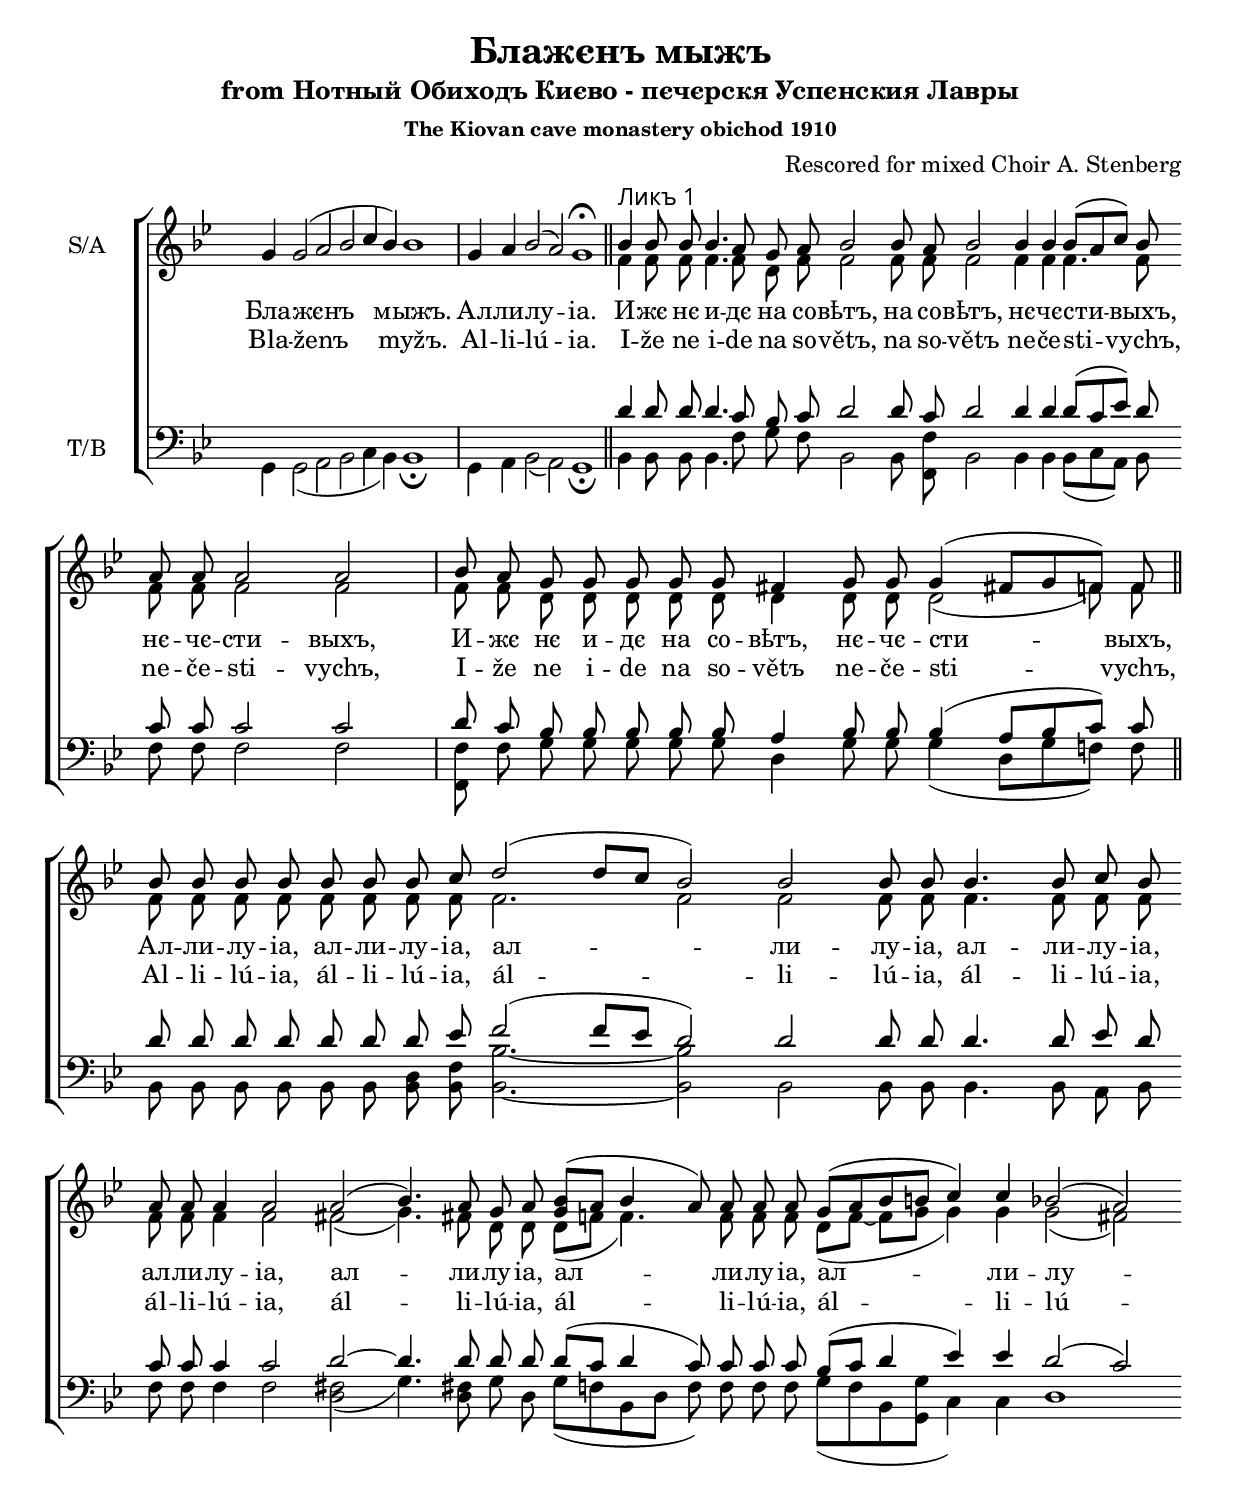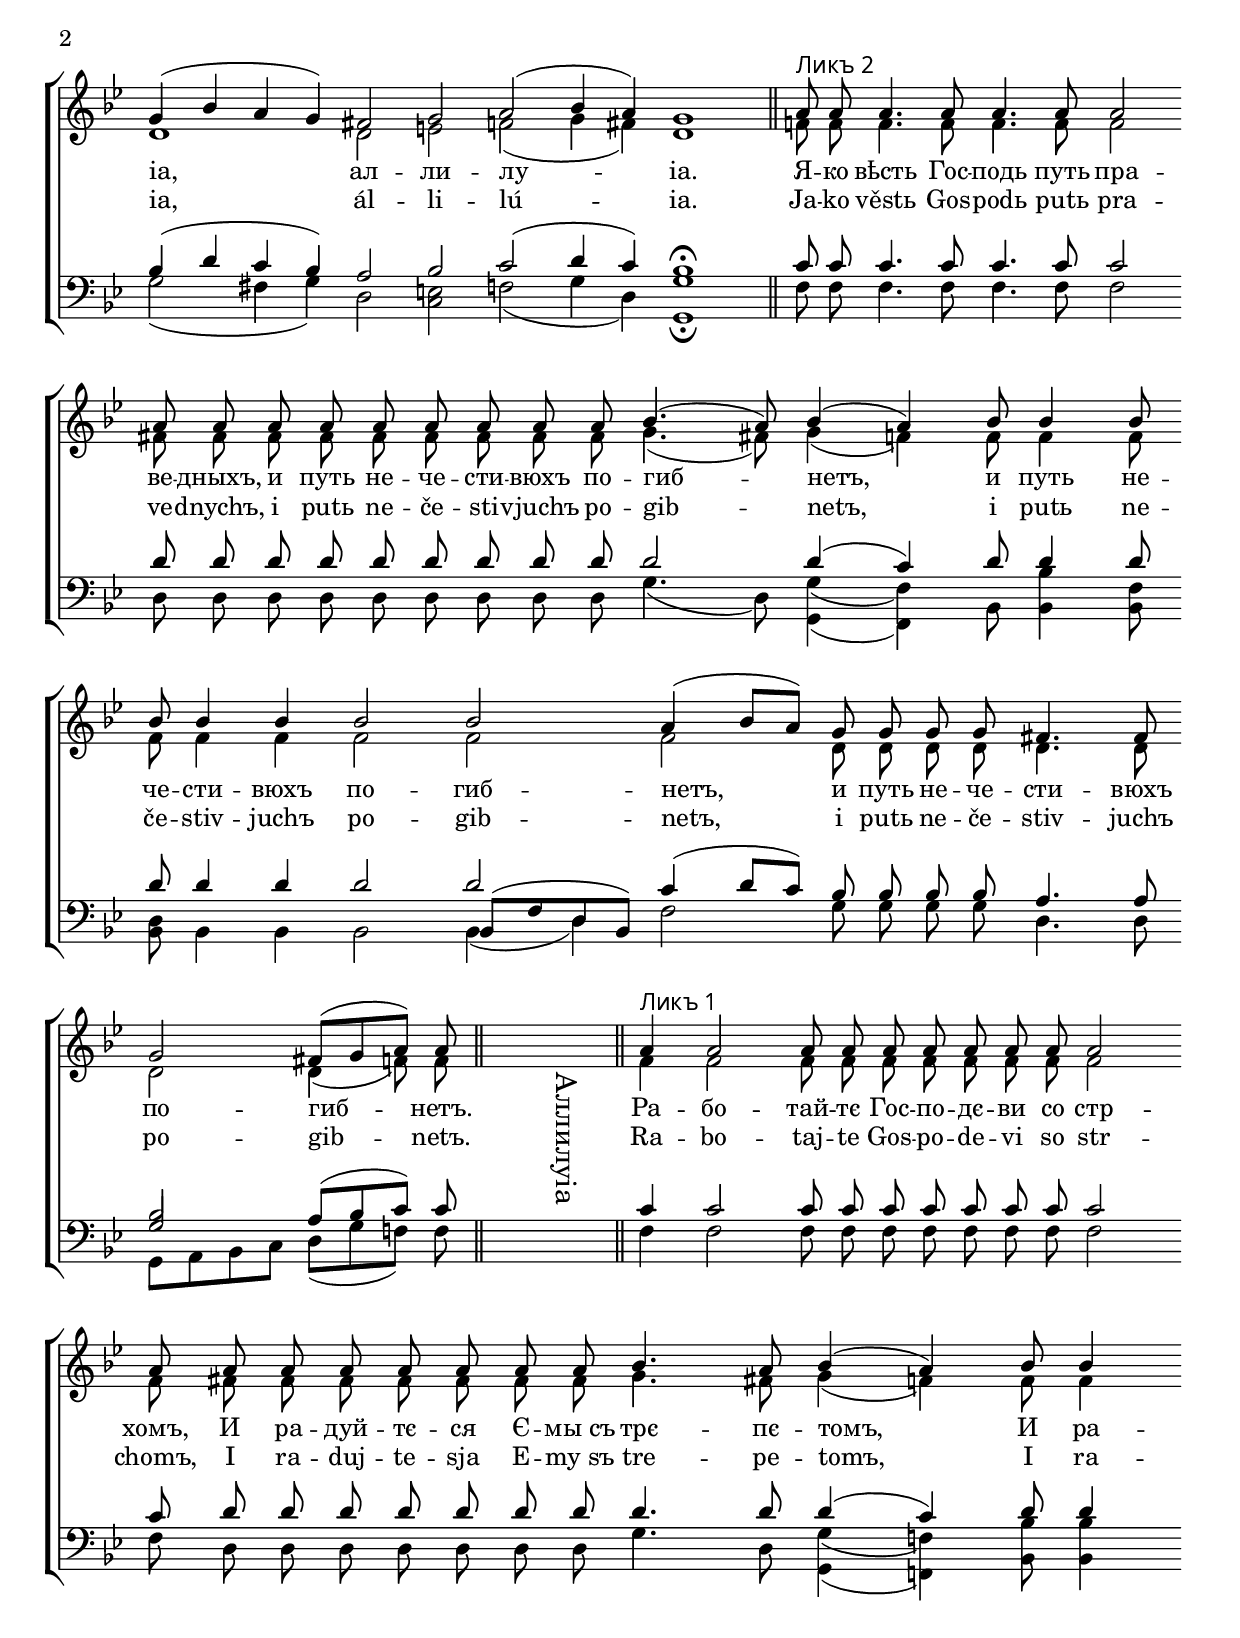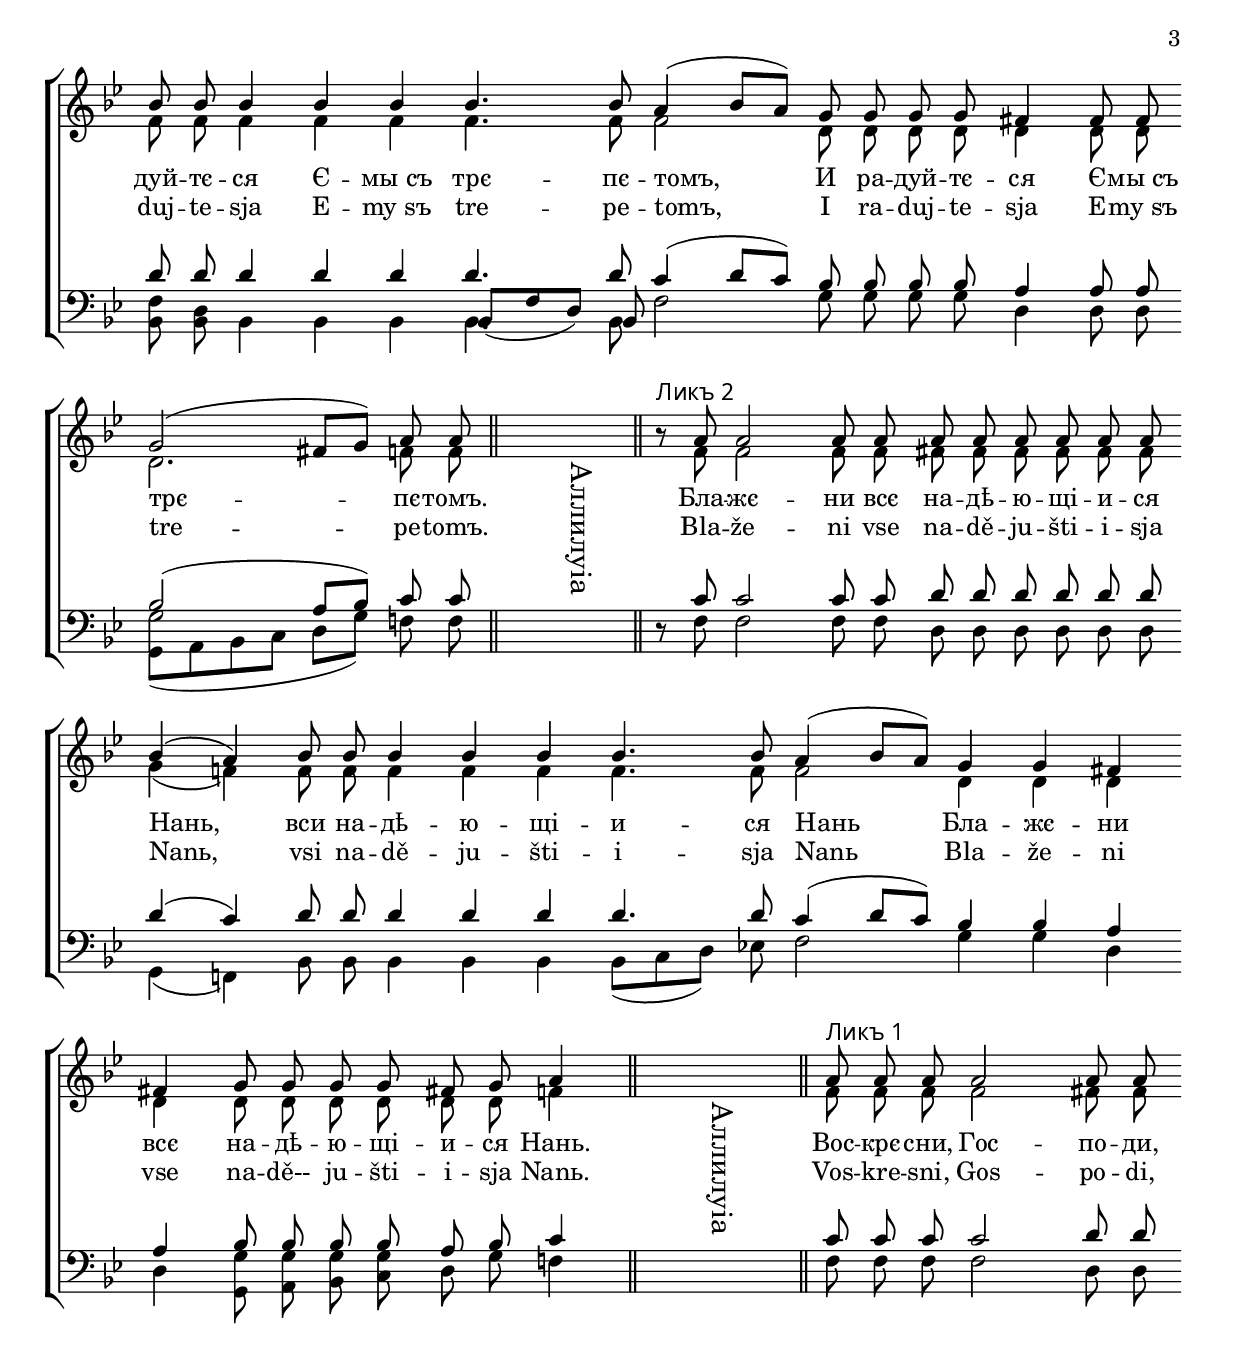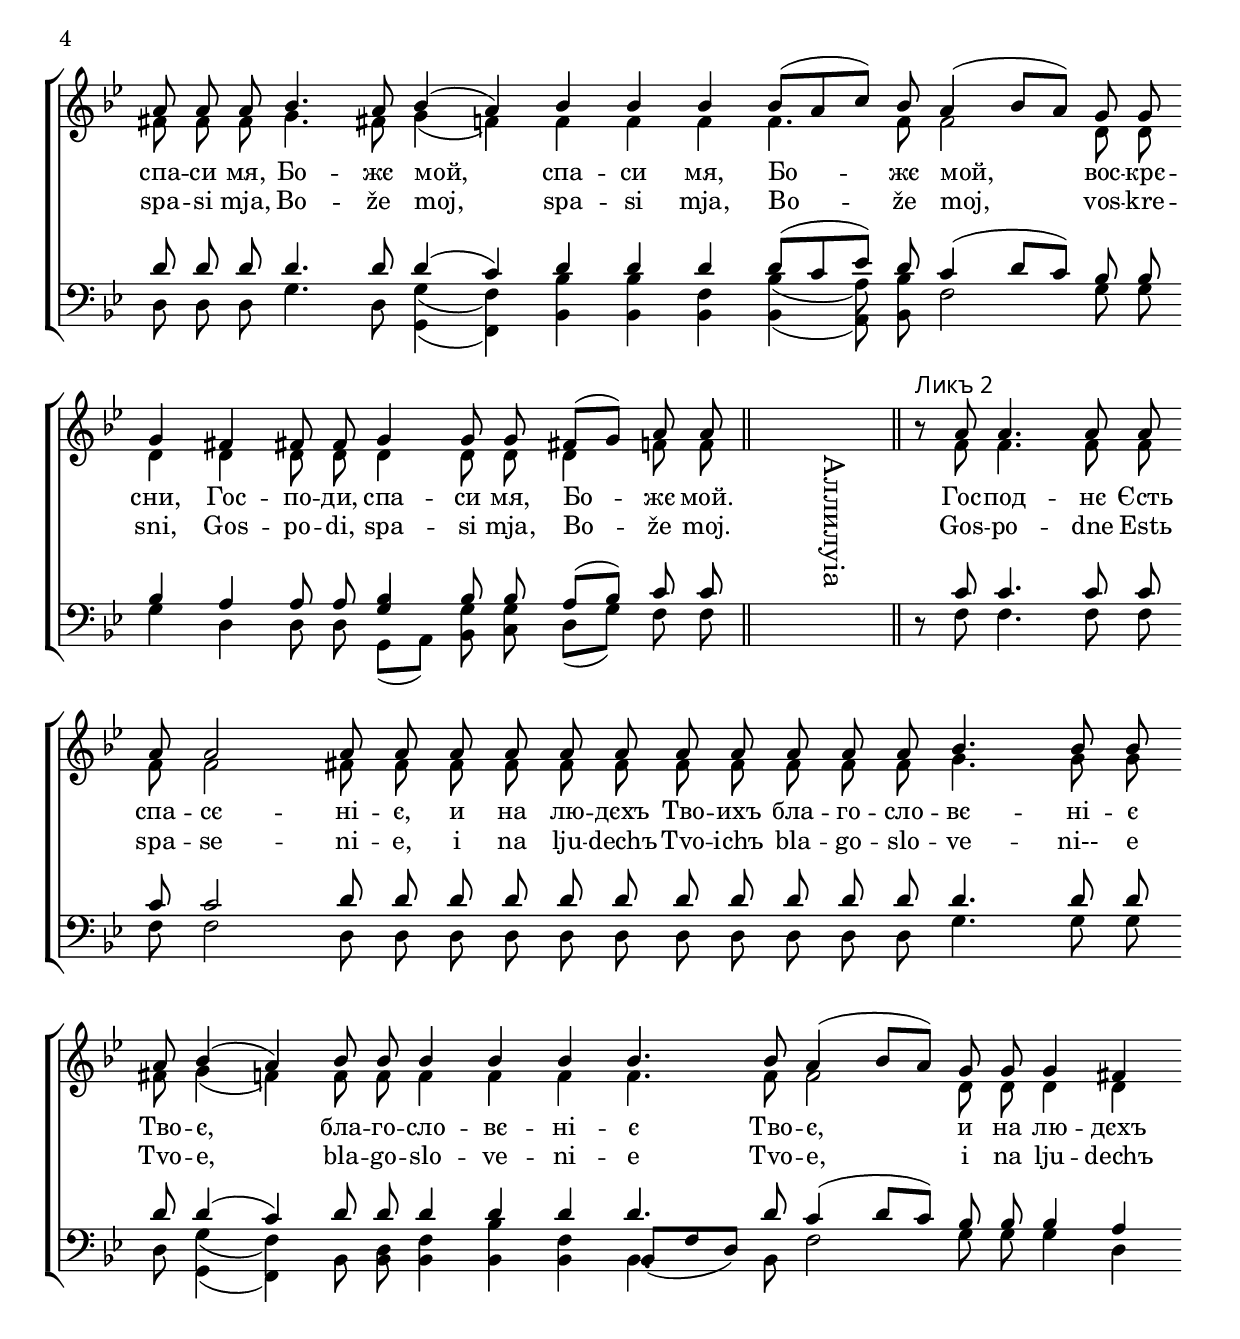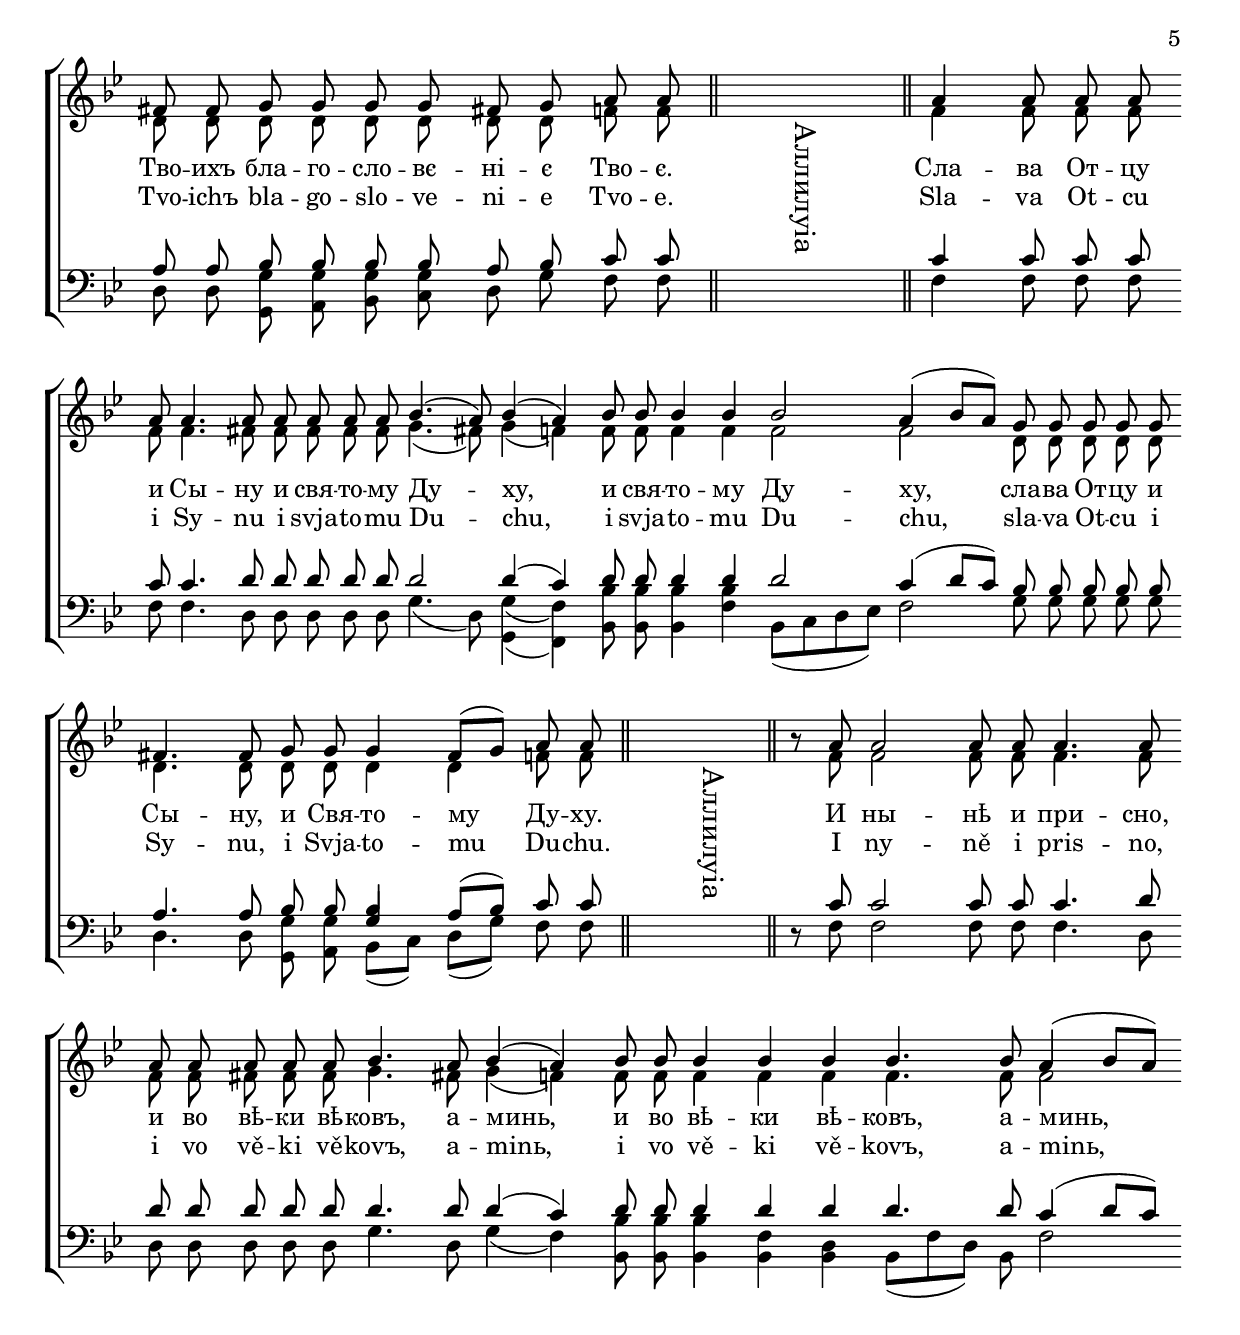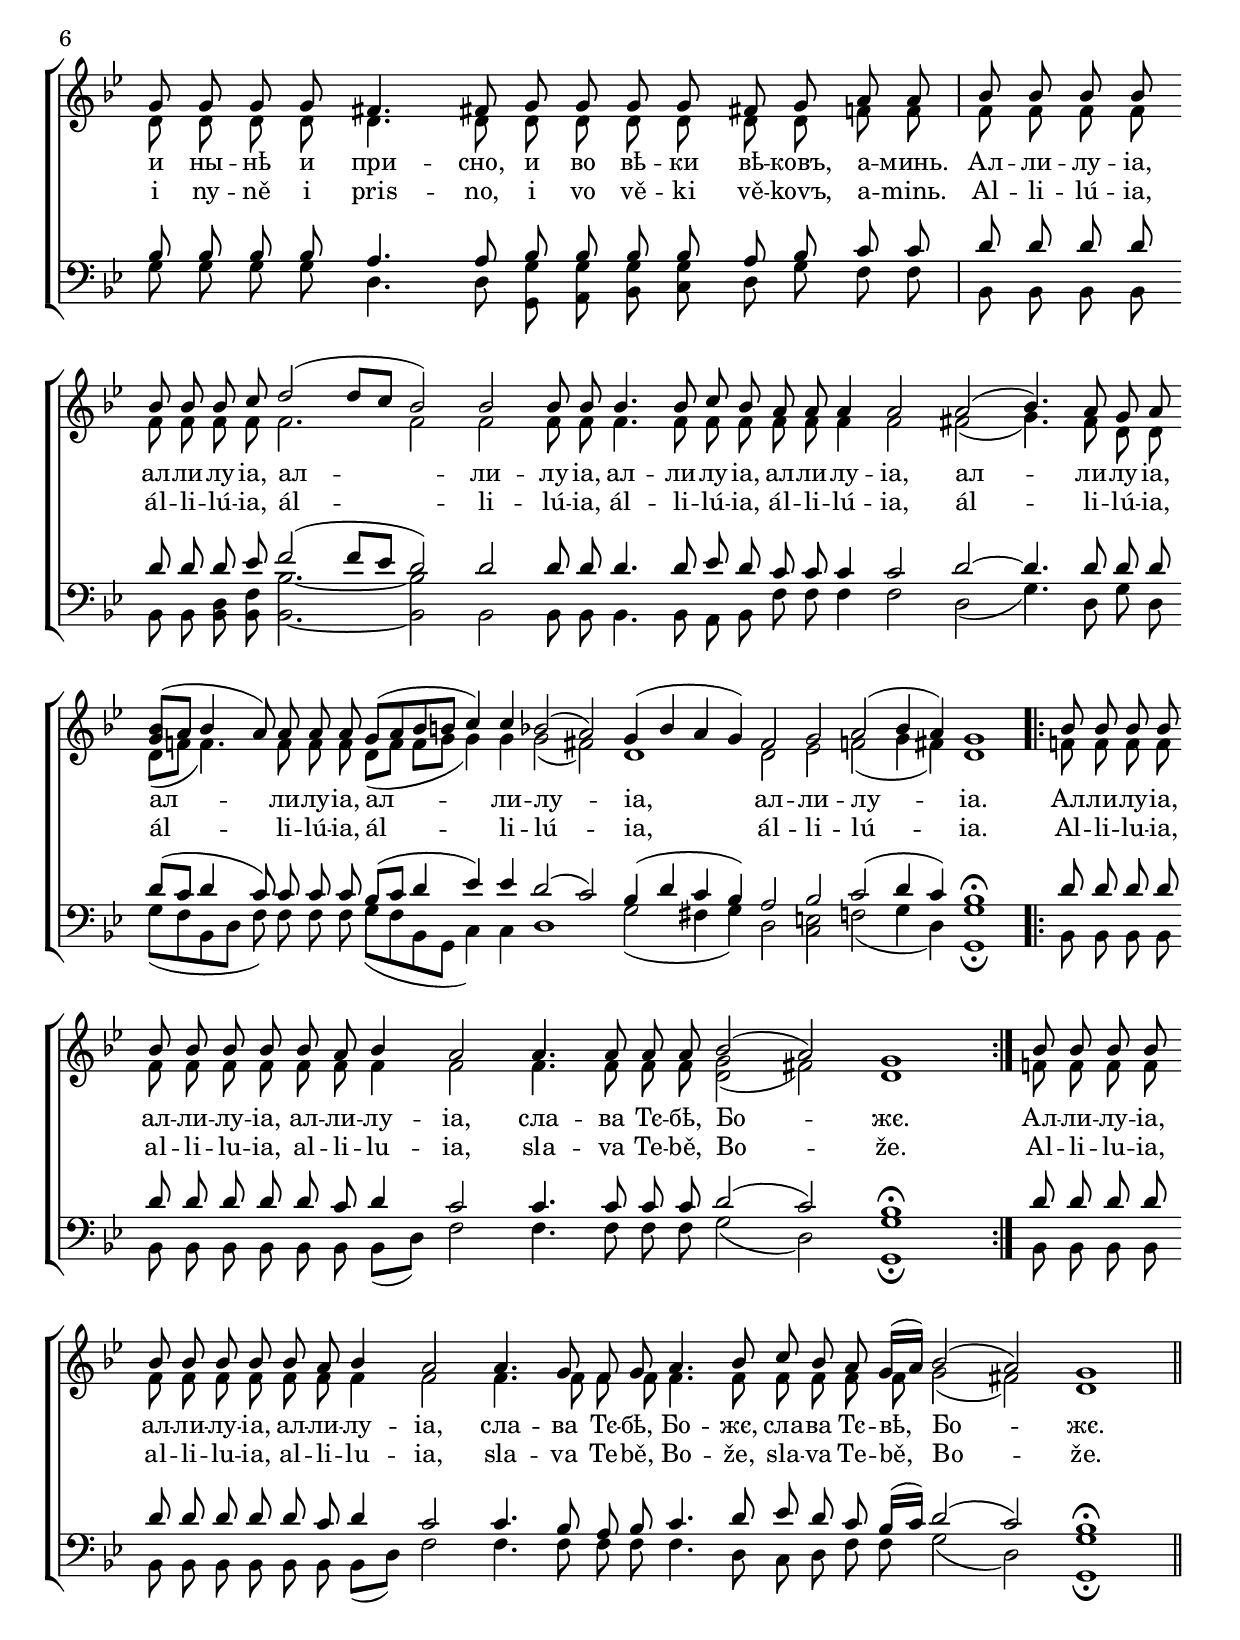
%%created monday 11.2 2008 kl. 8.20
\version "2.18.0"

\header {
  title = \markup { 
                    "Блажєнъ мыжъ"}
  subtitle = \markup {
                      "from Нотный Обиходъ Києво - пєчєрскя Успєнския Лавры" }
  subsubtitle = "The Kiovan cave monastery obichod 1910"
  arranger = "Rescored for mixed Choir A. Stenberg"
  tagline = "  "
}

verse= \lyricmode {
%  \override Score.LyricText.font-name = "ChurchSlavonicTranscript"
  Бла -- жєнъ мыжъ. Ал -- ли -- лy -- iа.
  И -- жє нє и -- дє на cо -- вѣтъ, на со -- вѣтъ, нє -- чє -- сти -- выхъ,
  нє -- чє -- сти -- выхъ,
  И -- жє нє и -- дє  на со -- вѣтъ, нє -- чє -- сти -- выхъ,

  Ал -- ли -- лy -- iа, aл -- ли -- лy -- iа, aл -- ли -- лy -- iа, aл -- ли -- лy -- iа,
  aл -- ли -- лy -- iа, aл -- ли -- лy -- iа, aл -- ли -- лy -- iа, aл -- ли -- лy
  -- iа, aл -- ли -- лy -- iа.

  Я -- ко вѣсть Гос -- подь путь пра -- ве -- дныхъ,
  и путь не -- че -- сти -- вюхъ по -- гиб -- нетъ,
  и путь не -- че -- сти -- вюхъ по -- гиб -- нетъ,
  и путь не -- че -- сти -- вюхъ по -- гиб -- нетъ.

  Ра -- бо -- тай -- тє Гос -- по -- дє -- ви со стр -- хомъ,
  И ра -- дуй -- тє -- ся Є -- мы_съ трє -- пє -- томъ,
  И ра -- дуй -- тє -- ся Є -- мы_съ трє -- пє -- томъ,
  И ра -- дуй -- тє -- ся Є -- мы_съ трє -- пє -- томъ.

  Бла -- жє -- ни всє на -- дѣ -- ю -- щi -- и -- ся Нань,
  вси на -- дѣ -- ю -- щi -- и -- ся Нань
  Бла -- жє -- ни всє на -- дѣ -- ю -- щi -- и -- ся Нань.

  Вос -- крє -- сни, Гос -- по -- ди, спа -- си мя, Бо -- жє мой,
  спа -- си мя, Бо -- жє мой,
  вос -- крє -- сни, Гос -- по -- ди, спа -- си мя, Бо -- жє мой.

  Гос -- под -- нє Єсть
  спа -- сє -- нi -- є, и на лю -- дєхъ Тво -- ихъ
  бла -- го -- сло -- вє -- нi -- є
  Тво -- є, бла -- го -- сло -- вє -- нi -- є Тво -- є,
  и на лю -- дєхъ
  Тво -- ихъ бла -- го -- сло -- вє -- нi -- є Тво -- є.

  Сла -- ва От -- цу
  и Сы -- ну и свя -- то -- му Ду -- ху, и свя -- то -- му Ду -- ху,
  сла -- ва От -- цу и Сы -- ну, и Свя -- то -- му Ду -- ху.

  И ны -- нѣ и при -- сно, и во
  вѣ -- ки вѣ -- ковъ, а -- минь, и во вѣ -- ки вѣ -- ковъ, а -- минь,
  и ны -- нѣ и при -- сно, и во вѣ -- ки вѣ -- ковъ, а -- минь.

  Ал -- ли -- лy -- iа, aл -- ли -- лy -- iа, aл -- ли -- лy -- iа, aл -- ли -- лy -- iа,
  aл -- ли -- лy -- iа, aл -- ли -- лy -- iа, aл -- ли -- лy -- iа, aл -- ли -- лy
  -- iа, aл -- ли -- лy -- iа.

  Ал -- ли -- лу -- iа,
  ал -- ли -- лу -- iа, ал -- ли -- лу -- iа, сла -- ва Тє -- бѣ, Бо -- жє.

  Ал -- ли -- лу -- iа,
  ал -- ли -- лу -- iа, ал -- ли -- лу -- iа, сла -- ва Тє -- бѣ, Бо -- жє,
  сла -- ва Тє -- вѣ, Бо -- жє.
}

verseMidi= \lyricmode {
%  \override Score.LyricText.font-name = "ChurchSlavonicTranscript"
  Бла -- жєнъ мыжъ. Ал -- ли -- лy -- iа.
  И -- жє нє и -- дє на cо -- вѣтъ, на со -- вѣтъ, нє -- чє -- сти -- выхъ,
  нє -- чє -- сти -- выхъ,
  И -- жє нє и -- дє  на со -- вѣтъ, нє -- чє -- сти -- выхъ,

  Ал -- ли -- лy -- iа, aл -- ли -- лy -- iа, aл -- ли -- лy -- iа, aл -- ли -- лy -- iа,
  aл -- ли -- лy -- iа, aл -- ли -- лy -- iа, aл -- ли -- лy -- iа, aл -- ли -- лy
  -- iа, aл -- ли -- лy -- iа.

  Я -- ко вѣсть Гос -- подь путь пра -- ве -- дныхъ,
  и путь не -- че -- сти -- вюхъ по -- гиб -- нетъ,
  и путь не -- че -- сти -- вюхъ по -- гиб -- нетъ,
  и путь не -- че -- сти -- вюхъ по -- гиб -- нетъ.

  Ал -- ли -- лy -- iа, aл -- ли -- лy -- iа, aл -- ли -- лy -- iа, aл -- ли -- лy -- iа,
  aл -- ли -- лy -- iа, aл -- ли -- лy -- iа, aл -- ли -- лy -- iа, aл -- ли -- лy
  -- iа, aл -- ли -- лy -- iа.
  
  Ра -- бо -- тай -- тє Гос -- по -- дє -- ви со стр -- хомъ,
  И ра -- дуй -- тє -- ся Є -- мы_съ трє -- пє -- томъ,
  И ра -- дуй -- тє -- ся Є -- мы_съ трє -- пє -- томъ,
  И ра -- дуй -- тє -- ся Є -- мы_съ трє -- пє -- томъ.

  Ал -- ли -- лy -- iа, aл -- ли -- лy -- iа, aл -- ли -- лy -- iа, aл -- ли -- лy -- iа,
  aл -- ли -- лy -- iа, aл -- ли -- лy -- iа, aл -- ли -- лy -- iа, aл -- ли -- лy
  -- iа, aл -- ли -- лy -- iа.
  
  Бла -- жє -- ни всє на -- дѣ -- ю -- щi -- и -- ся Нань,
  вси на -- дѣ -- ю -- щi -- и -- ся Нань
  Бла -- жє -- ни всє на -- дѣ -- ю -- щi -- и -- ся Нань.

  Ал -- ли -- лy -- iа, aл -- ли -- лy -- iа, aл -- ли -- лy -- iа, aл -- ли -- лy -- iа,
  aл -- ли -- лy -- iа, aл -- ли -- лy -- iа, aл -- ли -- лy -- iа, aл -- ли -- лy
  -- iа, aл -- ли -- лy -- iа.
  
  Вос -- крє -- сни, Гос -- по -- ди, спа -- си мя, Бо -- жє мой,
  спа -- си мя, Бо -- жє мой,
  вос -- крє -- сни, Гос -- по -- ди, спа -- си мя, Бо -- жє мой.

  Ал -- ли -- лy -- iа, aл -- ли -- лy -- iа, aл -- ли -- лy -- iа, aл -- ли -- лy -- iа,
  aл -- ли -- лy -- iа, aл -- ли -- лy -- iа, aл -- ли -- лy -- iа, aл -- ли -- лy
  -- iа, aл -- ли -- лy -- iа.
  
  Гос -- под -- нє Єсть
  спа -- сє -- нi -- є, и на лю -- дєхъ Тво -- ихъ
  бла -- го -- сло -- вє -- нi -- є
  Тво -- є, бла -- го -- сло -- вє -- нi -- є Тво -- є,
  и на лю -- дєхъ
  Тво -- ихъ бла -- го -- сло -- вє -- нi -- є Тво -- є.

  Сла -- ва От -- цу
  и Сы -- ну и свя -- то -- му Ду -- ху, и свя -- то -- му Ду -- ху,
  сла -- ва От -- цу и Сы -- ну, и Свя -- то -- му Ду -- ху.

  И ны -- нѣ и при -- сно, и во
  вѣ -- ки вѣ -- ковъ, а -- минь, и во вѣ -- ки вѣ -- ковъ, а -- минь,
  и ны -- нѣ и при -- сно, и во вѣ -- ки вѣ -- ковъ, а -- минь.

  Ал -- ли -- лy -- iа, aл -- ли -- лy -- iа, aл -- ли -- лy -- iа, aл -- ли -- лy -- iа,
  aл -- ли -- лy -- iа, aл -- ли -- лy -- iа, aл -- ли -- лy -- iа, aл -- ли -- лy
  -- iа, aл -- ли -- лy -- iа.

  Ал -- ли -- лу -- iа,
  ал -- ли -- лу -- iа, ал -- ли -- лу -- iа, сла -- ва Тє -- бѣ, Бо -- жє.

  Ал -- ли -- лу -- iа,
  ал -- ли -- лу -- iа, ал -- ли -- лу -- iа, сла -- ва Тє -- бѣ, Бо -- жє.

  Ал -- ли -- лу -- iа,
  ал -- ли -- лу -- iа, ал -- ли -- лу -- iа, сла -- ва Тє -- бѣ, Бо -- жє,
  сла -- ва Тє -- вѣ, Бо -- жє.
}


verseTrL = \lyricmode {
  Bla -- ženъ myžъ. Al -- li -- lú -- іa.
  I -- že ne i -- de na so -- větъ, na so -- větъ ne -- če -- sti -- vychъ,
  ne -- če -- sti -- vychъ,
  I -- že ne i -- de na so -- větъ ne -- če -- sti -- vychъ,

  Al -- li -- lú -- іa, ál -- li -- lú -- іa, ál -- li -- lú -- іa, ál -- li -- lú -- іa,
  ál -- li -- lú -- іa, ál -- li -- lú -- іa, ál -- li -- lú -- іa, ál -- li -- lú -- іa, ál -- li -- lú -- іa.

  Ja -- ko věstь Gos -- podь putь pra -- ve -- dnychъ,
  i putь ne -- če -- sti -- vjuchъ po -- gib -- netъ,
  i putь ne -- če -- stiv -- juchъ po -- gib -- netъ,
  i putь ne -- če -- stiv -- juchъ po -- gib -- netъ.

  Ra -- bo -- taj -- te Gos -- po -- de -- vi so str -- chomъ,
  I ra -- duj -- te -- sja E -- "my sъ" tre -- pe -- tomъ,
  I ra -- duj -- te -- sja E -- "my sъ" tre -- pe -- tomъ,
  I ra -- duj -- te -- sja E -- "my sъ" tre -- pe -- tomъ.

  Bla -- že -- ni vse na -- dě -- ju -- štі -- i -- sja Nanь,
  vsi na -- dě -- ju -- štі -- i -- sja Nanь
  Bla -- že -- ni vse na -- dě-- ju -- štі -- i -- sja Nanь.

  Vos -- kre -- sni, Gos -- po -- di, spa -- si mja,
  Bo -- že moj,
  spa -- si mja, Bo -- že moj,
  vos -- kre -- sni, Gos -- po -- di, spa -- si mja,
  Bo -- že moj.

  Gos -- po -- dne Estь
  spa -- se -- nі -- e, i na lju -- dechъ Tvo -- ichъ
  bla -- go -- slo -- ve -- nі-- e
  Tvo -- e, bla -- go -- slo -- ve -- nі -- e Tvo -- e,
  i na lju -- dechъ
  Tvo -- ichъ bla -- go -- slo -- ve -- nі -- e Tvo -- e.

  Sla -- va Ot -- cu
  i Sy -- nu i svja -- to -- mu Du -- chu, i svja -- to -- mu Du -- chu,
  sla -- va Ot -- cu i Sy -- nu, i Svja -- to -- mu Du -- chu.

  I ny -- ně i pris -- no, i vo
  vě -- ki vě -- kovъ, a -- minь, i vo vě -- ki vě -- kovъ, a -- minь,
  i ny -- ně i pris -- no, i vo vě -- ki vě -- kovъ, a -- minь.

  Al -- li -- lú -- іa, ál -- li -- lú -- іa, ál -- li -- lú -- іa, ál -- li -- lú -- іa,
  ál -- li -- lú -- іa, ál -- li -- lú -- іa, ál -- li -- lú -- іa, ál -- li -- lú -- іa, ál -- li -- lú -- іa.

  Al -- li -- lu -- іa,
  al -- li -- lu -- іa, al -- li -- lu -- іa, sla -- va Te -- bě, Bo -- že.

  Al -- li -- lu -- іa,
  al -- li -- lu -- іa, al -- li -- lu -- іa, sla -- va Te -- bě, Bo -- že,
  sla -- va Te -- bě, Bo -- že.
}
verseTrLmidi = \lyricmode {
  Bla -- ženъ myžъ. Al -- li -- lú -- іa.
  I -- že ne i -- de na [s]o -- větъ, na so -- větъ ne -- če -- sti -- vychъ,
  ne -- če -- sti -- vychъ,
  I -- že ne i -- de na so -- větъ ne -- če -- sti -- vychъ,

  Al -- li -- lú -- іa, ál -- li -- lú -- іa, ál -- li -- lú -- іa, ál -- li -- lú -- іa,
  ál -- li -- lú -- іa, ál -- li -- lú -- іa, ál -- li -- lú -- іa, ál -- li -- lú -- іa, ál -- li -- lú -- іa.

  Ja -- ko věstь Gos -- podь putь pra -- ve -- dnychъ,
  i putь ne -- če -- sti -- vjuchъ po -- gib -- netъ,
  i putь ne -- če -- stiv -- juchъ po -- gib -- netъ,
  i putь ne -- če -- stiv -- juchъ po -- gib -- netъ.

  Al -- li -- lú -- іa, ál -- li -- lú -- іa, ál -- li -- lú -- іa, ál -- li -- lú -- іa,
  ál -- li -- lú -- іa, ál -- li -- lú -- іa, ál -- li -- lú -- іa, ál -- li -- lú -- іa, ál -- li -- lú -- іa.

  Ra -- bo -- taj -- te Gos -- po -- de -- vi so str -- chomъ,
  I ra -- duj -- te -- sja E -- "my sъ" tre -- pe -- tomъ,
  I ra -- duj -- te -- sja E -- "my sъ" tre -- pe -- tomъ,
  I ra -- duj -- te -- sja E -- "my sъ" tre -- pe -- tomъ.

  Al -- li -- lú -- іa, ál -- li -- lú -- іa, ál -- li -- lú -- іa, ál -- li -- lú -- іa,
  ál -- li -- lú -- іa, ál -- li -- lú -- іa, ál -- li -- lú -- іa, ál -- li -- lú -- іa, ál -- li -- lú -- іa.

  Bla -- že -- ni vse na -- dě -- ju -- štі -- i -- sja Nanь,
  vsi na -- dě -- ju -- štі -- i -- sja Nanь
  Bla -- že -- ni vse na -- dě-- ju -- štі -- i -- sja Nanь.

  Al -- li -- lú -- іa, ál -- li -- lú -- іa, ál -- li -- lú -- іa, ál -- li -- lú -- іa,
  ál -- li -- lú -- іa, ál -- li -- lú -- іa, ál -- li -- lú -- іa, ál -- li -- lú -- іa, ál -- li -- lú -- іa.

  Vos -- kre -- sni, Gos -- po -- di, spa -- si mja,
  Bo -- že moj,
  spa -- si mja, Bo -- že moj,
  vos -- kre -- sni, Gos -- po -- di, spa -- si mja,
  Bo -- že moj.

  Al -- li -- lú -- іa, ál -- li -- lú -- іa, ál -- li -- lú -- іa, ál -- li -- lú -- іa,
  ál -- li -- lú -- іa, ál -- li -- lú -- іa, ál -- li -- lú -- іa, ál -- li -- lú -- іa, ál -- li -- lú -- іa.

  Gos -- po -- dne Estь
  spa -- se -- nі -- e, i na lju -- dechъ Tvo -- ichъ
  bla -- go -- slo -- ve -- nі-- e
  Tvo -- e, bla -- go -- slo -- ve -- nі -- e Tvo -- e,
  i na lju -- dechъ
  Tvo -- ichъ bla -- go -- slo -- ve -- nі -- e Tvo -- e.

  Al -- li -- lú -- іa, ál -- li -- lú -- іa, ál -- li -- lú -- іa, ál -- li -- lú -- іa,
  ál -- li -- lú -- іa, ál -- li -- lú -- іa, ál -- li -- lú -- іa, ál -- li -- lú -- іa, ál -- li -- lú -- іa.

  Sla -- va Ot -- cu
  i Sy -- nu i svja -- to -- mu Du -- chu, i svja -- to -- mu Du -- chu,
  sla -- va Ot -- cu i Sy -- nu, i Svja -- to -- mu Du -- chu.

  Al -- li -- lú -- іa, ál -- li -- lú -- іa, ál -- li -- lú -- іa, ál -- li -- lú -- іa,
  ál -- li -- lú -- іa, ál -- li -- lú -- іa, ál -- li -- lú -- іa, ál -- li -- lú -- іa, ál -- li -- lú -- іa.

  I ny -- ně i pris -- no, i vo
  vě -- ki vě -- kovъ, a -- minь, i vo vě -- ki vě -- kovъ, a -- minь,
  i ny -- ně i pris -- no, i vo vě -- ki vě -- kovъ, a -- minь.

  Al -- li -- lú -- іa, ál -- li -- lú -- іa, ál -- li -- lú -- іa, ál -- li -- lú -- іa,
  ál -- li -- lú -- іa, ál -- li -- lú -- іa, ál -- li -- lú -- іa, ál -- li -- lú -- іa, ál -- li -- lú -- іa.

  Al -- li -- lu -- іa,
  al -- li -- lu -- іa, al -- li -- lu -- іa, sla -- va Te -- bě, Bo -- že.

  Al -- li -- lu -- іa,
  al -- li -- lu -- іa, al -- li -- lu -- іa, sla -- va Te -- bě, Bo -- že.

  Al -- li -- lu -- іa,
  al -- li -- lu -- іa, al -- li -- lu -- іa, sla -- va Te -- bě, Bo -- že,
  sla -- va Te -- bě, Bo -- že.
}
blachen_myz_soprano = {
  s4 s1*3
  s2 s1*2
  %	g4 g2( a bes c4 bes) bes1  \bar "|"
  %	g4 a bes2( a) g1-\fermata \bar "||"

  d4%^\markup {\override #'(font-name . "ChurchSlavonicTranscript") "Ликъ 1"}
  d8 d d4. c8 bes c d2 d8 c d2 d4 d d8[( c es]) d \break \bar ""
  c8 c c2 c \bar "|"
  d8 c bes bes bes bes bes a4 bes8 bes bes4( a8[ bes c]) c \break \bar "||"
}
alliluia_soprano = {
  d8 d d d d d d es f2( f8[ es] d2) d d8 d d4. d8 es d \break \bar ""
  c8 c c4 c2 d2~ d4. d8 d d d[( c] d4 c8) c c c bes[( c] d4 es4) es d2( c) \break \bar ""
  bes4( d c bes) a2 bes c( d4 c) bes1-\fermata \noBreak \bar "||"
}
jako_vest_soprano = {
  c8%^\markup {\override #'(font-name . "ChurchSlavonicTranscript") "Ликъ 2"}
  c c4. c8 c4. c8 c2 \break \bar ""
  d8 d d d d d d d d d2 d4( c) d8 d4 d8 \break \bar ""
  d8 d4 d d2 d c4( d8[ c]) bes bes bes bes a4. a8 \break \bar ""
  bes2 a8[( bes c]) c \bar "||"
}
Alliluia_rest = {
  s1 \bar "||"
}
rabotaite_gospode_soprano = {
  c4%^\markup {\override #'(font-name . "ChurchSlavonicTranscript") "Ликъ 1"}
  c2 c8 c c c c c c c2 \break \bar ""
  c8 d d d d d d d d4. d8 d4( c) d8 d4 \break \bar ""
  d8 d d4 d d d4. d8 c4( d8[ c]) bes8 bes bes bes a4 a8 a \break \bar ""
  bes2( a8[ bes]) c c \bar "||"
}
blachen_vse_soprano = {
  s8
  %b8\rest%^\markup {\override #'(font-name . "ChurchSlavonicTranscript") "Ликъ 2"}
  c8 c2 c8 c d d d d d d \break \bar ""
  d4( c) d8 d d4 d d d4. d8 c4( d8[ c]) bes4 bes a \break \bar ""
  a bes8 bes bes bes a bes c4
  \bar "||"
}
voskresni_gospodi_soprano = {
  c8  c c c2 d8 d \break \bar ""
  d8 d d d4. d8 d4( c) d d d d8[( c es]) d c4( d8[ c]) bes bes \break \bar ""
  bes4 a a8 a bes4 bes8 bes a[( bes]) c c \bar "||"
}
gospodne_est_soprano = {
  s8
  %b8\rest^\markup {\override #'(font-name . "ChurchSlavonicTranscript") "Ликъ 2"}
  c8 c4. c8 c \break \bar ""
  c8 c2 d8 d d d d d d d d d d d4. d8 d \break \bar ""
  d8 d4( c) d8 d d4 d d d4. d8 c4( d8[ c]) bes bes bes4 a \break \bar ""
  a8 a bes bes bes bes a bes c c \bar "||"
}
slava_otsu_soprano = {
  c4 c8 c c \break \bar ""
  c8 c4. d8 d d d d d2 d4( c) d8 d d4 d d2 c4( d8[ c]) 
  bes8 bes bes bes  bes \break \bar "" a4. a8 bes8 bes bes4 a8[( bes])c c \bar "||"
}
i_ninje_soprano = {
  s8 c8 c2 c8 c c4. d8 \break \bar "" d d 
  d8 d d d4. d8 d4( c) d8 d d4 d d d4. d8 c4( d8[ c]) \break \bar ""
  bes8 bes bes bes a4. a8 bes8 bes bes bes a bes c c \bar "|"

  d8 d d d \break \bar ""
  d d d es f2( f8[ es] d2) d d8 d d4. d8 es d c8 c c4 c2 d2~ d4. d8 d d \break \bar""
  d[( c] d4 c8) c c c bes[( c] d4 es4) es d2( c) bes4( d c bes) a2 bes
  c( d4 c) bes1-\fermata \noBreak 

  \repeat volta2 {
    d8 d d d \break \bar ""
    d d d d d c d4 c2 c4. c8 c c d2( c) bes1-\fermata
  }

  d8 d d d \break \bar ""
  d8 d d d d c d4 c2 c4. bes8 a bes c4. d8 es d c bes16[( c])
  d2( c) bes1-\fermata \bar "||"
}
soprano = {
  \cadenzaOn
  \autoBeamOff
  \blachen_myz_soprano
  \alliluia_soprano
  \jako_vest_soprano
  \Alliluia_rest
  \rabotaite_gospode_soprano
  \Alliluia_rest
  \blachen_vse_soprano
  \Alliluia_rest
  \voskresni_gospodi_soprano
  \Alliluia_rest
  \gospodne_est_soprano
  \Alliluia_rest
  \slava_otsu_soprano
  \Alliluia_rest
  \i_ninje_soprano
}
blachen_myz_alto = {
  s4 s1*3
  s2 s1*2

  f4 f8 f f4. f8 d f f2 f8 f f2 f4 f f4. f8
  f8 f f2 f
  f8 f d d d d d d4 d8 d d2( f8) f
}
alliluja_alto = {
  f8 f f f f f f f f2. f2 f f8 f f 4. f8 f f
  f8 f f4 f2 fis( g4.) fis!8 d d d[( f] f4.) f8 f f d[( f~] f[ g] g4) g g2( fis)
  d1 d2 e2 f2( g4 fis) d1
  
}
jako_vjest_alto = {
  f8 f f4. f8 f4. f8 f2
  fis8 fis fis fis fis fis fis fis fis g4.( fis!8) g4( f) f8 f4 f8
  f f4 f f2 f f2 d8 d d d d4. d8
  d2 d4( f8) f
}
Alliluia_rest = {
  s1
}
rabotaite_gospode_alto = {
  f4 f2 f8 f f f f f f f2
  f8 fis fis fis fis fis fis fis g4. fis!8 g4( f) f8 f4
  f8 f f4 f f f4. f8 f2 d8 d d d d4 d8 d
  d2. f!8 f
}
blachen_vse_alto = {
  s8 f8 f2 f8 f fis! fis fis fis fis fis
  g4( f!) f8 f f4 f f f4. f8 f2 d4 d d
  d4 d8 d d d d d f!4
}
voskreseni_gospodi_alto = {
  f8 f f f2 fis!8 fis
  fis!8 fis fis g4. fis!8 g4( f) f f f f4. f8 f2 d8 d
  d4 d d8 d d4 d8 d d4 f8 f
}
gospodne_est_alto = {
  s8 f8 f4. f8 f
  f8 f2 fis!8 fis fis fis fis fis fis fis fis fis fis g4. g8 g
  fis!8 g4( f) f8 f f4 f f f4. f8 f2 d8 d d4 d
  d8 d d d d d d d f! f
}
slava_otsu_alto = {
  f4 f8 f f
  f8 f4. fis!8 fis fis fis fis g4.(  fis!8) g4( f!) f8 f f4 f f2 f
  d8 d d d d d4. d8 d d d4 d f!8 f
}
i_ninje_alto = {

  s8 f8 f2 f8 f f4. f8 f f
  fis!8 fis fis g4. fis!8 g4( f) f8 f f4 f f f4. f8 f2
  d8 d d d d4. d8 d d d d d d f! f

  f8 f f f
  f f f f f2. f2 f f8 f f 4. f8 f f f8 f f4 f2 fis( g4.) fis8 d d
  d[( f] f4.) f8 f f d[( f] f[ g] g4) g g2( fis) d1 d2 e2 f2( g4 fis) d1

  \repeat volta2 {
    f8 f f f
    f f f f f f f4 f2 f4. f8 f f <g d>2( fis) d1
  }
  f8 f f f
  f8 f f f f f f4 f2 f4. f8 f f f4. f8 f f f f g2( fis) d1
}
alto = {
  \autoBeamOff
  \blachen_myz_alto
  \alliluja_alto
  \jako_vjest_alto
  \Alliluia_rest
  \rabotaite_gospode_alto
  \Alliluia_rest
  \blachen_vse_alto
  \Alliluia_rest
  \voskreseni_gospodi_alto
  \Alliluia_rest
  \gospodne_est_alto
  \Alliluia_rest
  \slava_otsu_alto
  \Alliluia_rest
  \i_ninje_alto

}

blachen_myz-Tenor = {
  %	s4 s1*3
  %	s2 s1*2
  g'4 g2( a bes c4 bes) bes1  \bar "|"
  g4 a bes2( a) g1-\fermata \bar "||"
  bes4^\markup {\override #'(font-name . "ChurchSlavonicTranscript") "Ликъ 1"}
  bes8 bes bes4. a8 g a bes2 bes8 a bes2 bes4 bes bes8[( a c]) bes
  a8 a a2 a
  bes8 a g g g g g fis4 g8 g g4( fis!8[ g f]) f

}
alleluia_tenor = {
  bes8 bes bes bes bes bes bes c d2( d8[ c] bes2) bes2 bes8 bes bes4. bes8 c bes
  a8 a a4 a2 a2( bes4.) a8 g8 a <bes g>[( a] bes4 a8) a8 a a g[( a bes b] c4) c bes2( a)
  g4( bes a g) fis!2 g a2( bes4 a) g1

}
jako_vjest_tenor = {
  a8^\markup {\override #'(font-name . "ChurchSlavonicTranscript") "Ликъ 2"}
  a a4. a8 a4. a8 a2
  a8 a a a a a a a a bes4.( a8) bes4( a) bes8 bes4 bes8
  bes8 bes4 bes bes2 bes a4( bes8[ a]) g8 g g g fis4. fis8
  g2 fis!8[( g a]) a
}
alleluia_repete_tenor = {
  s2_\markup {  \rotate #-90.0  {  \huge  "Аллилуiа" }} s2 
}
Rabotajte_gospode_tenor = {
  a4^\markup {\override #'(font-name . "ChurchSlavonicTranscript") "Ликъ 1"}
  a2 a8 a a a a a a a2
  a8 a a a a a a a bes4. a8 bes4( a) bes8 bes4
  bes8 bes bes4 bes bes bes4. bes8 a4( bes8[ a]) g8 g g g fis4 fis8 fis
  g2( fis!8[ g]) a8 a
}
blacheni_vse_tenor = {
  bes8\rest^\markup {\override #'(font-name . "ChurchSlavonicTranscript") "Ликъ 2"}
  a8 a2 a8 a a a a a a a
  bes4( a) bes8 bes bes4 bes bes bes4. bes8 a4( bes8[ a]) g4 g fis
  fis!4 g8 g g g fis! g a4
}
voskresni_gospod_tenor = {
  a8^\markup {\override #'(font-name . "ChurchSlavonicTranscript") "Ликъ 1"} a a a2 a8 a
  a8 a a bes4. a8 bes4( a) bes4 bes bes bes8[( a c]) bes a4( bes8[ a]) g8 g
  g4 fis! fis!8 fis g4 g8 g fis!8[( g]) a a
}
gospodne_est_tenor = {
  b8\rest^\markup {\override #'(font-name . "ChurchSlavonicTranscript") "Ликъ 2"}
  a8 a4. a8 a
  a a2 a8 a a a a a a a a a a bes4. bes8 bes
  a8 bes4( a) bes8 bes bes4 bes bes bes4. bes8 a4( bes8[ a]) g g g4 fis!
  fis!8 fis g g g g fis! g a a
}
slava_otsu_tenor = {
  a4 a8 a a
  a8 a4. a8 a a a a bes4.( a8) bes4( a) bes8 bes bes4 bes bes2 a4( bes8[ a])
  g8 g g g g fis!4. fis8 g g g4 fis8[( g]) a a


}
i_nyne_tenor = {
  b8 \rest a8 a2 a8 a a4. a8 a a
  a8 a a bes4. a8 bes4( a) bes8 bes bes4 bes bes bes4. bes8 a4( bes8[ a])
  g8 g g g fis!4. fis!8 g8 g g g fis! g a a

  bes8 bes bes bes
  bes bes bes c d2( d8[ c] bes2) bes2 bes8 bes bes4. bes8 c bes a8 a a4 a2 a2( bes4.) a8 g8 a
  <bes g>[( a] bes4 a8) a8 a a g[( a bes b] c4) c bes2( a)
  g4( bes a g) fis2 g a2( bes4 a) g1

  \repeat volta2 {
    bes8 bes bes bes
    bes8 bes bes bes bes a bes4 a2 a4. a8 a a bes2( a) g1
  }
  bes8 bes bes bes
  bes8 bes bes bes bes a bes4 a2 a4. g8 f8 g a4. bes8 c bes a g16[( a])
  bes2( a) g1
}
tenor = {
  \autoBeamOff
  \blachen_myz-Tenor
  \alleluia_tenor
  \jako_vjest_tenor
  \alleluia_repete_tenor
  \Rabotajte_gospode_tenor
  \alleluia_repete_tenor
  \blacheni_vse_tenor
  \alleluia_repete_tenor
  \voskresni_gospod_tenor
  \alleluia_repete_tenor
  \gospodne_est_tenor
  \alleluia_repete_tenor
  \slava_otsu_tenor
  \alleluia_repete_tenor
  \i_nyne_tenor
  
}
blachen_myz_bass = {
  g4 g2( a bes c4 bes) bes1 -\fermata
  g4 a bes2( a) g1-\fermata \bar "||"

  bes4 bes8 bes bes4. f'8 g f bes,2 bes8 <f' f,> bes,2 bes4 bes bes8[( c a]) bes
  f'8 f f2 f
  <f f,>8 f g g g g g d4 g8 g g4( d8[ g f!]) f
}
alliluia_bass = {
  bes,8 bes bes bes bes bes <d bes> <f bes,> <bes~ bes,~>2. <bes bes,>2
  bes,2 bes8 bes bes4. bes8 a bes
  f'8 f f4 f2 <d fis>2( g4.) <d fis!>8 g d g[( f bes, d] f) f f f g[( f bes,
  <g' g,>] c,4) c d1
  g2( fis4 g4) d2 <c e> f( g4 d) <g g,>1_\fermata
}
jako_vjest_bass = {
  f8 f f4. f8 f4. f8 f2
  d8 d d d d d d d d g4.( d8) << {\stemDown \slurDown g4( f)}\\{g,( f) }>>
  \slurNeutral  bes8 <bes' bes,>4 <f bes,>8
  <d bes>8 bes4 bes bes2  <<{\override Stem.length-fraction = #0.3
                             bes8[( f' d bes])}\\{\revert Stem.length bes4( d)}>> f2 g8 g g g d4. d8
  <<{g2}\\{g,8[ a bes c]}>> \slurDown d8[( g f!]) f
}
rabotajte_gospodevi_bass = {
  f4 f2 f8 f f f f f f f2
  f8 d d d d d d d g4. d8 <<{\stemDown \slurDown g4( f!)}\\{g,( f!)}>>
  <bes' bes,>8 <bes bes,>4
  <f bes,>8 <d bes> bes4 bes bes <<{\override Stem.length-fraction = #0.3 \slurDown
                                    bes8[( f' d]) \revert Stem.length-fraction \slurNeutral bes}\\{ bes4. bes8}>> f'2 g8 g g g d4 d8 d
  <<{\stemDown g2 s8 s}\\{ g,8[( a bes c] d[ g])}>> f! f
}
blacheni_vse_bass = {
  d8\rest f8 f2 f8 f d d d d d d
  \stemDown g,4( f!) bes8 bes bes4 bes bes bes8[( c d]) es f2 g4 g d
  d <g g,>8 <g a,> <g bes,> <g c,> d g f!4
}
voskresni_gospodi_bass = {
  f8 f f f2 d8 d
  d8 d d g4. d8 <<{\stemDown \slurDown g4( f)}\\{g,( f)}>>  <bes' bes,> <bes bes,> <f bes,>
  <<{\slurDown \stemDown bes( a8)}\\{bes,4( a8)}>> <bes' bes,> f2 g8 g
  g4 d d8 d <<{g4 }\\{g,8[( a])}>> <g' bes,> <g c,> d[( g]) f f
}
gospodne_est_bass = {
  d8\rest f8 f4. f8 f
  f8 f2 d8 d d d d d d d d d d g4. g8 g
  d <<{\stemDown \slurDown g4( f)}\\{g,( f)}>> bes8 <d bes> <f bes,>4 <bes bes,>4 <f bes,>
  <<{\override Stem.length-fraction = #0.3 \slurDown bes,8[( f' d]) }\\
    {\revert Stem.lenght-fraction \slurNeutral bes4.}>>
  bes8 f'2 g8 g g4 d
  d8 d <g g,> <g a,> <g bes,> <g c,> d g f f
}
slava_otsu_bass = {
  f4 f8 f f
  f8 f4. d8 d d d d g4.( d8) <<{\stemDown \slurDown g4( f)}\\{g,( f)}>>
  <bes' bes,>8 <bes bes,> <bes bes,>4 <f bes>
  bes,8[( c d es]) f2
  g8 g g g g d4. d8 <g g,> <g a,> <<{g4}\\{bes,8[( c])}>> d[( g]) f f
}
i_ninje_bass = {
  d8\rest f8 f2 f8 f f4. d8 d d
  d8 d d g4. d8 g4( f) <bes bes,>8 <bes bes,> <bes bes,>4 <f bes,> <d bes>
  bes8[( f' d]) bes f'2
  g8 g g g d4. d8 <g g,> <g a,> <g bes,> <g c,> d g f f

  bes,8 bes bes bes
  bes bes <d bes> <f bes,> <bes~ bes,~>2. <bes bes,>2 bes,2 bes8 bes bes4. bes8 a bes
  f'8 f f4 f2 d2(  g4.) d8 g d
  g[( f bes, d] f) f f f g[( f bes, g] c4) c d1
  g2( fis4 g4) d2 <c e!> f!( g4 d) <g g,>1_\fermata

  \repeat volta2 {
    bes,8 bes bes bes
    bes bes bes bes bes bes bes[( d]) f2 f4. f8 f f g2( d) <g g,>1-\fermata
  }
  bes,8 bes bes bes
  bes bes bes bes bes bes bes[( d]) f2 f4. f8 f f f4. d8 c d f f
  g2( d) <g g,>1-\fermata
}
bass = {
  \autoBeamOff
  \blachen_myz_bass
  \alliluia_bass
  \jako_vjest_bass
  \Alliluia_rest
  \rabotajte_gospodevi_bass
  \Alliluia_rest
  \blacheni_vse_bass
  \Alliluia_rest
  \voskresni_gospodi_bass
  \Alliluia_rest
  \gospodne_est_bass
  \Alliluia_rest
  \slava_otsu_bass
  \Alliluia_rest
  \i_ninje_bass
  
}

staffSATBMixedChoir = \new ChoirStaff  {
  <<
    \new Staff {
      \time 4/4
      \set Staff.instrumentName="S/A"
      \set Staff.midiInstrument="choir aahs"
      \key bes \major
      \clef treble
      \once \override Score.MetronomeMark.transparent = ##t

      \tempo 2=70
      <<
        \context Voice = "melodySAT" \relative c' { \voiceOne \tenor
        }
        \context Voice = "Alto" \relative c' { \voiceTwo \alto
        }
      >>
    }
    \context Lyrics = "lmelodySAT" { s1 }
    \context Lyrics = "lmelodySAT-TrL" { s1 }


    \new Staff {
      \set Staff.instrumentName="T/B"
      \set Staff.midiInstrument="choir aahs"
      \key bes \major
      \clef bass
      <<
        \context Voice = "Tenor" \relative c' { \voiceOne \soprano
        }
        \context Voice = "Bass" \relative c { \voiceTwo \bass
        }
      >>
    }
  >>
}




\score {
  \new Score \with {
    \override TimeSignature.transparent = ##t
    defaultBarType = #""

  }
  <<
    \staffSATBMixedChoir
    \context Lyrics = "lmelodySAT" \lyricmode  { \lyricsto "melodySAT" \verse }
    \context Lyrics = "lmelodySAT-TrL" \lyricmode  { \lyricsto "melodySAT" \verseTrL }

  >>


  \layout {
    %%       \context { \Staff \RemoveEmptyStaves }
  }
}

%% for midi

staffSATBMixedChoir = \new ChoirStaff  {
  <<
    \new Staff {
      \time 4/4
      \set Staff.instrumentName="S/A"
      \set Staff.midiInstrument="choir aahs"
      \key bes \major
      \clef treble
      \once \override Score.MetronomeMark.transparent = ##t

      \tempo 2=70
      <<
        \context Voice = "melodySAT" \relative c' { 
          \voiceOne 
          \blachen_myz-Tenor
          \alleluia_tenor
          \jako_vjest_tenor
          \alleluia_tenor
          \Rabotajte_gospode_tenor
          \alleluia_tenor
          \blacheni_vse_tenor
          \alleluia_tenor
          \voskresni_gospod_tenor
          \alleluia_tenor
          \gospodne_est_tenor
          \alleluia_tenor
          \slava_otsu_tenor
          \alleluia_tenor
          \i_nyne_tenor
          
        }
        \context Voice = "Alto" \relative c' { 
          \voiceTwo 
          \blachen_myz_alto
          \alliluja_alto
          \jako_vjest_alto
          \alliluja_alto
          \rabotaite_gospode_alto
          \alliluja_alto
          \blachen_vse_alto
          \alliluja_alto
          \voskreseni_gospodi_alto
          \alliluja_alto
          \gospodne_est_alto
          \alliluja_alto
          \slava_otsu_alto
          \alliluja_alto
          \i_ninje_alto
        }
      >>
    }
    \context Lyrics = "lmelodySAT" { s1 }
    \context Lyrics = "lmelodySAT-TrL" { s1 }


    \new Staff {
      \set Staff.instrumentName="T/B"
      \set Staff.midiInstrument="choir aahs"
      \key bes \major
      \clef bass
      <<
        \context Voice = "Tenor" \relative c' { 
          \voiceOne 
          \blachen_myz_soprano
          \alliluia_soprano
          \jako_vest_soprano
          \alliluia_soprano
          \rabotaite_gospode_soprano
          \alliluia_soprano
          \blachen_vse_soprano
          \alliluia_soprano
          \voskresni_gospodi_soprano
          \alliluia_soprano
          \gospodne_est_soprano
          \alliluia_soprano
          \slava_otsu_soprano
          \alliluia_soprano
          \i_ninje_soprano
        }
        \context Voice = "Bass" \relative c { 
          \voiceTwo 
          \blachen_myz_bass
          \alliluia_bass
          \jako_vjest_bass
          \alliluia_bass
          \rabotajte_gospodevi_bass
          \alliluia_bass
          \blacheni_vse_bass
          \alliluia_bass
          \voskresni_gospodi_bass
          \alliluia_bass
          \gospodne_est_bass
          \alliluia_bass
          \slava_otsu_bass
          \alliluia_bass
          \i_ninje_bass
        }
      >>
    }
  >>
}




\score {
  \unfoldRepeats
  \new Score \with {
    \override TimeSignature.transparent = ##t
    defaultBarType = #""

  }
  <<
    \staffSATBMixedChoir
    \context Lyrics = "lmelodySAT" \lyricmode  { \lyricsto "melodySAT" \verse }
    \context Lyrics = "lmelodySAT-TrL" \lyricmode  { \lyricsto "melodySAT" \verseTrL }

  >>

  \midi {
  }
}

\paper {
  ragged-bottom =##t
  ragged-last-bottom =##t
}



%{
convert-ly.py (GNU LilyPond) 2.18.2  convert-ly.py: Processing `'...
Applying conversion: 2.11.2, 2.11.3, 2.11.5, 2.11.6, 2.11.10, 2.11.11,
2.11.13, 2.11.15, 2.11.23, 2.11.35, 2.11.38, 2.11.46, 2.11.48,
2.11.50, 2.11.51, 2.11.52, 2.11.53, 2.11.55, 2.11.57, 2.11.60,
2.11.61, 2.11.62, 2.11.64, 2.12.0, 2.12.3, 2.13.0, 2.13.1, 2.13.4,
2.13.10, 2.13.16, 2.13.18, 2.13.20, 2.13.27, 2.13.29, 2.13.31,
2.13.36, 2.13.39, 2.13.40, 2.13.42, 2.13.44, 2.13.46, 2.13.48,
2.13.51, 2.14.0, 2.15.7, 2.15.9, 2.15.10, 2.15.16, 2.15.17, 2.15.18,
2.15.19, 2.15.20, 2.15.25, 2.15.32, 2.15.39, 2.15.40, 2.15.42,
2.15.43, 2.16.0, 2.17.0, 2.17.4, 2.17.5, 2.17.6, 2.17.11, 2.17.14,
2.17.15, 2.17.18, 2.17.19, 2.17.20, 2.17.25, 2.17.27, 2.17.29,
2.17.97, 2.18.0
%}
